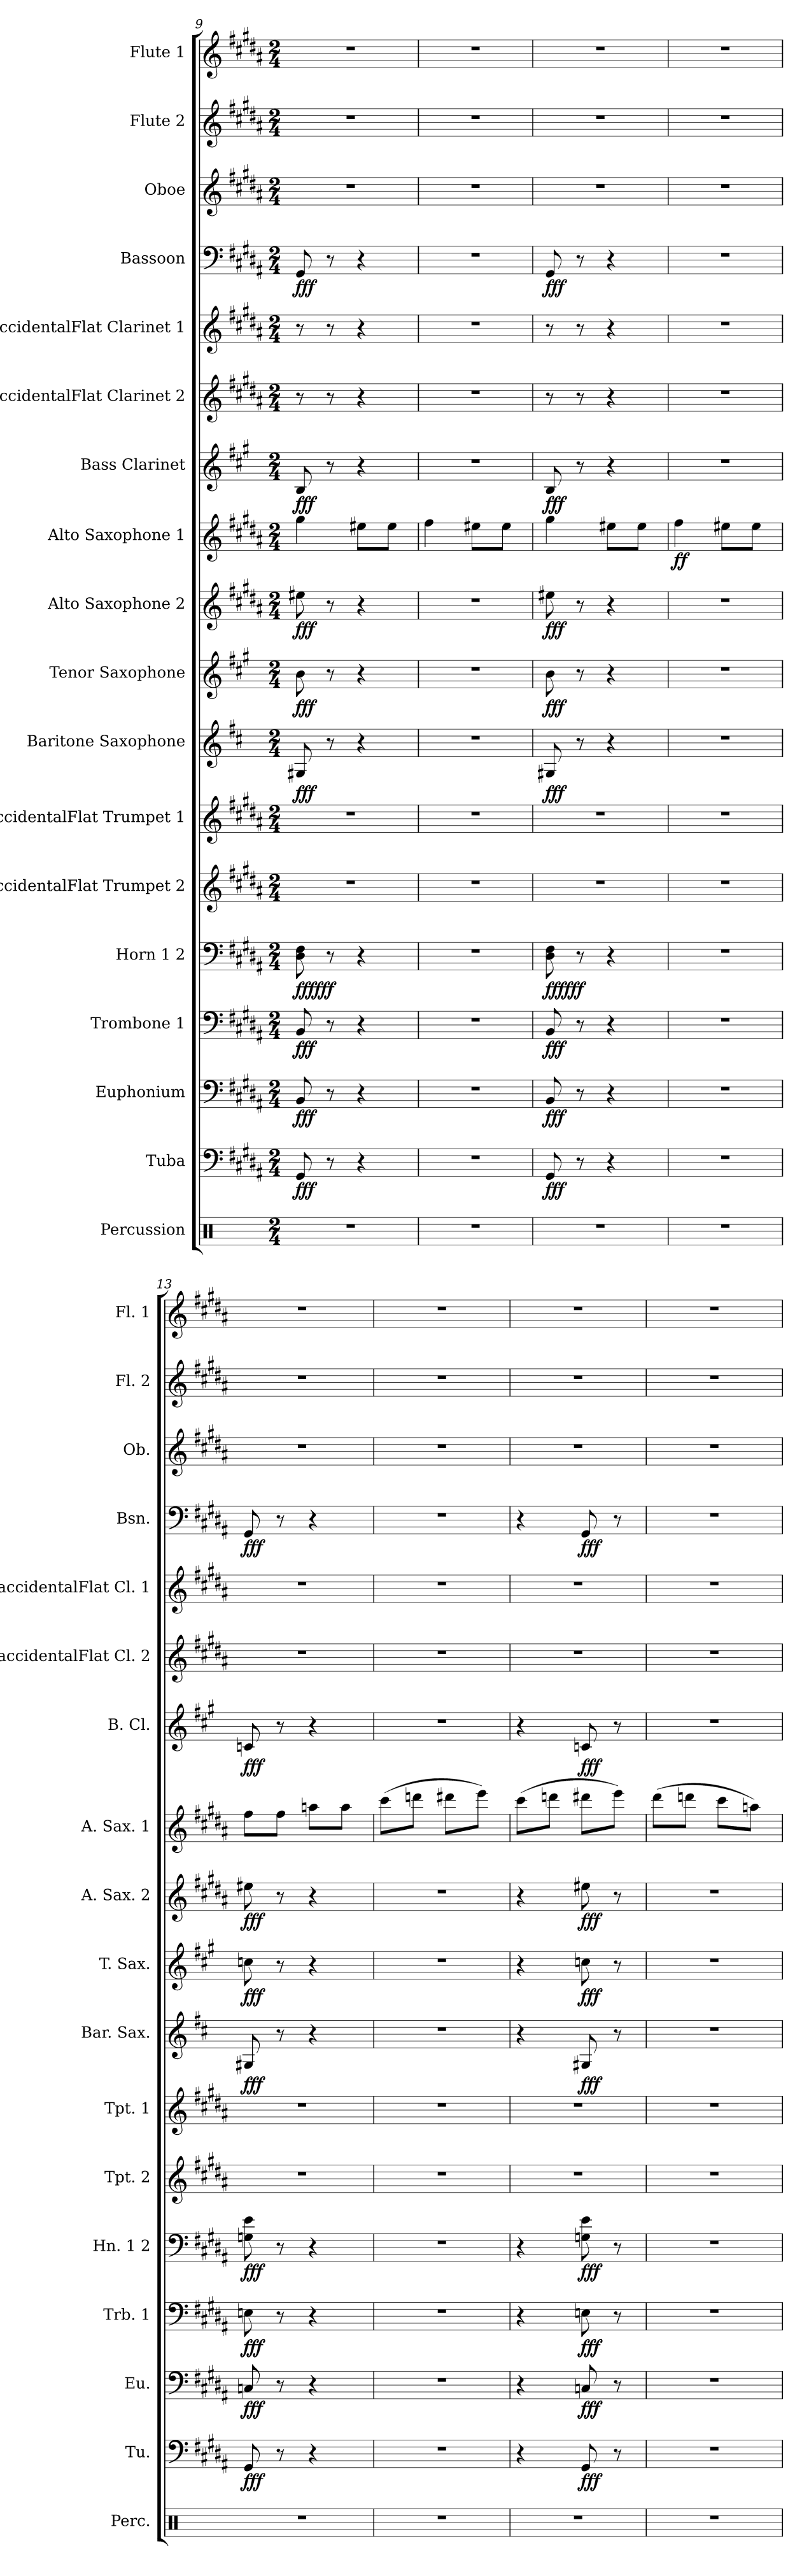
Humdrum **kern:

**kern	**kern	**dynam	**kern	**dynam	**kern	**dynam	**kern	**dynam	**kern	**kern	**kern	**dynam	**kern	**dynam	**kern	**dynam	**kern	**dynam	**kern	**dynam	**kern	**kern	**kern	**dynam	**kern	**kern	**kern
*part18	*part17	*part17	*part16	*part16	*part15	*part15	*part14	*part14	*part13	*part12	*part11	*part11	*part10	*part10	*part9	*part9	*part8	*part8	*part7	*part7	*part6	*part5	*part4	*part4	*part3	*part2	*part1
*staff18	*staff17	*staff17	*staff16	*staff16	*staff15	*staff15	*staff14	*staff14	*staff13	*staff12	*staff11	*staff11	*staff10	*staff10	*staff9	*staff9	*staff8	*staff8	*staff7	*staff7	*staff6	*staff5	*staff4	*staff4	*staff3	*staff2	*staff1
*I"Percussion	*I"Tuba	*	*I"Euphonium	*	*I"Trombone 1	*	*I"Horn 1 2	*	*I"BaccidentalFlat Trumpet 2	*I"BaccidentalFlat Trumpet 1	*I"Baritone Saxophone	*	*I"Tenor Saxophone	*	*I"Alto Saxophone 2	*	*I"Alto Saxophone 1	*	*I"Bass Clarinet	*	*I"BaccidentalFlat Clarinet 2	*I"BaccidentalFlat Clarinet 1	*I"Bassoon	*	*I"Oboe	*I"Flute 2	*I"Flute 1
*I'Perc.	*I'Tu.	*	*I'Eu.	*	*I'Trb. 1	*	*I'Hn. 1 2	*	*I'Tpt. 2	*I'Tpt. 1	*I'Bar. Sax.	*	*I'T. Sax.	*	*I'A. Sax. 2	*	*I'A. Sax. 1	*	*I'B. Cl.	*	*I'BaccidentalFlat Cl. 2	*I'BaccidentalFlat Cl. 1	*I'Bsn.	*	*I'Ob.	*I'Fl. 2	*I'Fl. 1
*clefX	*clefF4	*	*clefF4	*	*clefF4	*	*clefF4	*	*clefG2	*clefG2	*clefG2	*	*clefG2	*	*clefG2	*	*clefG2	*	*clefG2	*	*clefG2	*clefG2	*clefF4	*	*clefG2	*clefG2	*clefG2
*	*	*	*	*	*	*	*ITrd4c7	*	*ITrd1c2	*ITrd1c2	*ITrd12c21	*	*ITrd8c14	*	*ITrd5c9	*	*ITrd5c9	*	*ITrd8c14	*	*ITrd1c2	*ITrd1c2	*	*	*	*	*
*k[]	*k[f#c#g#d#a#]	*	*k[f#c#g#d#a#]	*	*k[f#c#g#d#a#]	*	*k[f#c#g#d#]	*	*k[f#c#g#]	*k[f#c#g#]	*k[f#c#]	*	*k[f#c#g#]	*	*k[f#c#]	*	*k[f#c#]	*	*k[f#c#g#]	*	*k[f#c#g#]	*k[f#c#g#]	*k[f#c#g#d#a#]	*	*k[f#c#g#d#a#]	*k[f#c#g#d#a#]	*k[f#c#g#d#a#]
*M2/4	*M2/4	*	*M2/4	*	*M2/4	*	*M2/4	*	*M2/4	*M2/4	*M2/4	*	*M2/4	*	*M2/4	*	*M2/4	*	*M2/4	*	*M2/4	*M2/4	*M2/4	*	*M2/4	*M2/4	*M2/4
=9	=9	=9	=9	=9	=9	=9	=9	=9	=9	=9	=9	=9	=9	=9	=9	=9	=9	=9	=9	=9	=9	=9	=9	=9	=9	=9	=9
!	!	!LO:DY:b	!	!LO:DY:b	!	!LO:DY:b	!	!LO:DY:b	!	!	!	!	!	!	!	!	!	!	!	!	!	!	!	!	!	!	!
!	!	!	!	!	!	!	!	!LO:DY:n=1:b	!	!	!	!LO:DY:b	!	!LO:DY:b	!	!LO:DY:b	!	!	!	!LO:DY:b	!	!	!	!LO:DY:b	!	!	!
2r	8GG#/	fff	8BB/	fff	8BB/	fff	8GG#\ 8BB\	fff fff	2r	2r	8GG#X/	fff	8B\	fff	8g#X\	fff	4b\	.	8BB/	fff	8r	8r	8GG#/	fff	2r	2r	2r
.	8r	.	8r	.	8r	.	8r	.	.	.	8r	.	8r	.	8r	.	.	.	8r	.	8r	8r	8r	.	.	.	.
.	4r	.	4r	.	4r	.	4r	.	.	.	4r	.	4r	.	4r	.	8g#X\L	.	4r	.	4r	4r	4r	.	.	.	.
.	.	.	.	.	.	.	.	.	.	.	.	.	.	.	.	.	8g#\J	.	.	.	.	.	.	.	.	.	.
=10	=10	=10	=10	=10	=10	=10	=10	=10	=10	=10	=10	=10	=10	=10	=10	=10	=10	=10	=10	=10	=10	=10	=10	=10	=10	=10	=10
2r	2r	.	2r	.	2r	.	2r	.	2r	2r	2r	.	2r	.	2r	.	4a\	.	2r	.	2r	2r	2r	.	2r	2r	2r
.	.	.	.	.	.	.	.	.	.	.	.	.	.	.	.	.	8g#X\L	.	.	.	.	.	.	.	.	.	.
.	.	.	.	.	.	.	.	.	.	.	.	.	.	.	.	.	8g#\J	.	.	.	.	.	.	.	.	.	.
=11	=11	=11	=11	=11	=11	=11	=11	=11	=11	=11	=11	=11	=11	=11	=11	=11	=11	=11	=11	=11	=11	=11	=11	=11	=11	=11	=11
!	!	!LO:DY:b	!	!LO:DY:b	!	!LO:DY:b	!	!LO:DY:b	!	!	!	!	!	!	!	!	!	!	!	!	!	!	!	!	!	!	!
!	!	!	!	!	!	!	!	!LO:DY:n=1:b	!	!	!	!LO:DY:b	!	!LO:DY:b	!	!LO:DY:b	!	!	!	!LO:DY:b	!	!	!	!LO:DY:b	!	!	!
2r	8GG#/	fff	8BB/	fff	8BB/	fff	8GG#\ 8BB\	fff fff	2r	2r	8GG#X/	fff	8B\	fff	8g#X\	fff	4b\	.	8BB/	fff	8r	8r	8GG#/	fff	2r	2r	2r
.	8r	.	8r	.	8r	.	8r	.	.	.	8r	.	8r	.	8r	.	.	.	8r	.	8r	8r	8r	.	.	.	.
.	4r	.	4r	.	4r	.	4r	.	.	.	4r	.	4r	.	4r	.	8g#X\L	.	4r	.	4r	4r	4r	.	.	.	.
.	.	.	.	.	.	.	.	.	.	.	.	.	.	.	.	.	8g#\J	.	.	.	.	.	.	.	.	.	.
=12	=12	=12	=12	=12	=12	=12	=12	=12	=12	=12	=12	=12	=12	=12	=12	=12	=12	=12	=12	=12	=12	=12	=12	=12	=12	=12	=12
!	!	!	!	!	!	!	!	!	!	!	!	!	!	!	!	!	!	!LO:DY:b	!	!	!	!	!	!	!	!	!
2r	2r	.	2r	.	2r	.	2r	.	2r	2r	2r	.	2r	.	2r	.	4a\	ff	2r	.	2r	2r	2r	.	2r	2r	2r
.	.	.	.	.	.	.	.	.	.	.	.	.	.	.	.	.	8g#X\L	.	.	.	.	.	.	.	.	.	.
.	.	.	.	.	.	.	.	.	.	.	.	.	.	.	.	.	8g#\J	.	.	.	.	.	.	.	.	.	.
=13	=13	=13	=13	=13	=13	=13	=13	=13	=13	=13	=13	=13	=13	=13	=13	=13	=13	=13	=13	=13	=13	=13	=13	=13	=13	=13	=13
!	!	!LO:DY:b	!	!LO:DY:b	!	!LO:DY:b	!	!LO:DY:b	!	!	!	!LO:DY:b	!	!LO:DY:b	!	!LO:DY:b	!	!	!	!LO:DY:b	!	!	!	!LO:DY:b	!	!	!
2r	8GG#/	fff	8Cn/	fff	8En\	fff	8Cn\ 8A\	fff	2r	2r	8GG#X/	fff	8cn\	fff	8g#X\	fff	8a\L	.	8Cn/	fff	2r	2r	8GG#/	fff	2r	2r	2r
.	8r	.	8r	.	8r	.	8r	.	.	.	8r	.	8r	.	8r	.	8a\J	.	8r	.	.	.	8r	.	.	.	.
.	4r	.	4r	.	4r	.	4r	.	.	.	4r	.	4r	.	4r	.	8ccn\L	.	4r	.	.	.	4r	.	.	.	.
.	.	.	.	.	.	.	.	.	.	.	.	.	.	.	.	.	8cc\J	.	.	.	.	.	.	.	.	.	.
!!LO:PB:g=z
=14	=14	=14	=14	=14	=14	=14	=14	=14	=14	=14	=14	=14	=14	=14	=14	=14	=14	=14	=14	=14	=14	=14	=14	=14	=14	=14	=14
2r	2r	.	2r	.	2r	.	2r	.	2r	2r	2r	.	2r	.	2r	.	(>8ee\L	.	2r	.	2r	2r	2r	.	2r	2r	2r
.	.	.	.	.	.	.	.	.	.	.	.	.	.	.	.	.	8ffn\J	.	.	.	.	.	.	.	.	.	.
.	.	.	.	.	.	.	.	.	.	.	.	.	.	.	.	.	8ff#X\L	.	.	.	.	.	.	.	.	.	.
.	.	.	.	.	.	.	.	.	.	.	.	.	.	.	.	.	8gg\J)	.	.	.	.	.	.	.	.	.	.
=15	=15	=15	=15	=15	=15	=15	=15	=15	=15	=15	=15	=15	=15	=15	=15	=15	=15	=15	=15	=15	=15	=15	=15	=15	=15	=15	=15
2r	4r	.	4r	.	4r	.	4r	.	2r	2r	4r	.	4r	.	4r	.	(>8ee\L	.	4r	.	2r	2r	4r	.	2r	2r	2r
.	.	.	.	.	.	.	.	.	.	.	.	.	.	.	.	.	8ffn\J	.	.	.	.	.	.	.	.	.	.
!	!	!LO:DY:b	!	!LO:DY:b	!	!LO:DY:b	!	!LO:DY:b	!	!	!	!LO:DY:b	!	!LO:DY:b	!	!LO:DY:b	!	!	!	!LO:DY:b	!	!	!	!LO:DY:b	!	!	!
.	8GG#/	fff	8Cn/	fff	8En\	fff	8Cn\ 8A\	fff	.	.	8GG#X/	fff	8cn\	fff	8g#X\	fff	8ff#X\L	.	8Cn/	fff	.	.	8GG#/	fff	.	.	.
.	8r	.	8r	.	8r	.	8r	.	.	.	8r	.	8r	.	8r	.	8gg\J)	.	8r	.	.	.	8r	.	.	.	.
=16	=16	=16	=16	=16	=16	=16	=16	=16	=16	=16	=16	=16	=16	=16	=16	=16	=16	=16	=16	=16	=16	=16	=16	=16	=16	=16	=16
2r	2r	.	2r	.	2r	.	2r	.	2r	2r	2r	.	2r	.	2r	.	(>8ff#\L	.	2r	.	2r	2r	2r	.	2r	2r	2r
.	.	.	.	.	.	.	.	.	.	.	.	.	.	.	.	.	8ffn\J	.	.	.	.	.	.	.	.	.	.
.	.	.	.	.	.	.	.	.	.	.	.	.	.	.	.	.	8ee\L	.	.	.	.	.	.	.	.	.	.
.	.	.	.	.	.	.	.	.	.	.	.	.	.	.	.	.	8ccn\J)	.	.	.	.	.	.	.	.	.	.
=	=	=	=	=	=	=	=	=	=	=	=	=	=	=	=	=	=	=	=	=	=	=	=	=	=	=	=
*-	*-	*-	*-	*-	*-	*-	*-	*-	*-	*-	*-	*-	*-	*-	*-	*-	*-	*-	*-	*-	*-	*-	*-	*-	*-	*-	*-
